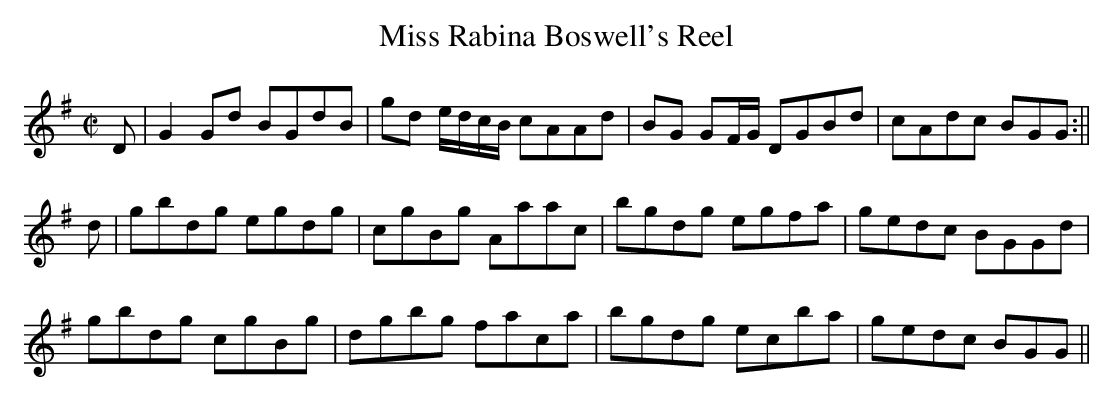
X:1
T:Miss Rabina Boswell's Reel
M:C|
L:1/8
K:G
D|G2 Gd BGdB|gd e/d/c/B/ cAAd|BG GF/G/ DGBd|cAdc BGG:||
d|gbdg egdg|cgBg Aaac’|bgdg egfa|gedc BGGd|
gbdg cgBg|dgbg fac’a|bgdg ec’ba|gedc BGG||
